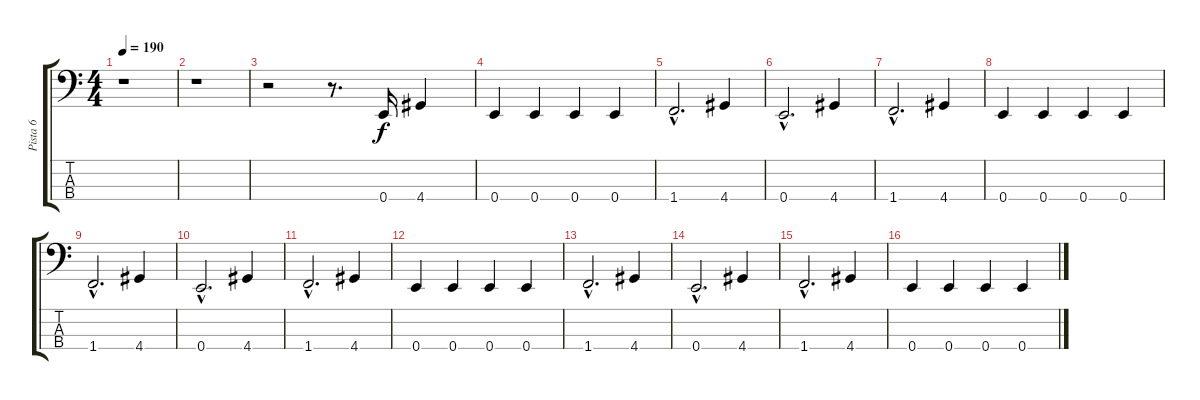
\track ("Pista 6" "Pista 6") {instrument electricbasspick}
\staff {score tabs}
\tuning (G2 D2 A1 E1) {hide}
\ts (4 4)
\tempo 190
\clef f4
\ks c
r.1{dy f instrument electricbasspick} |
r.1 |
r.2 r.8{d} 0.4.16 4.4.4 |
0.4.4 0.4.4 0.4.4 0.4.4 |
1.4{hac}.2{d} 4.4.4 |
0.4{hac}.2{d} 4.4.4 |
1.4{hac}.2{d} 4.4.4 |
0.4.4 0.4.4 0.4.4 0.4.4 |
1.4{hac}.2{d} 4.4.4 |
0.4{hac}.2{d} 4.4.4 |
1.4{hac}.2{d} 4.4.4 |
0.4.4 0.4.4 0.4.4 0.4.4 |
1.4{hac}.2{d} 4.4.4 |
0.4{hac}.2{d} 4.4.4 |
1.4{hac}.2{d} 4.4.4 |
0.4.4 0.4.4 0.4.4 0.4.4
